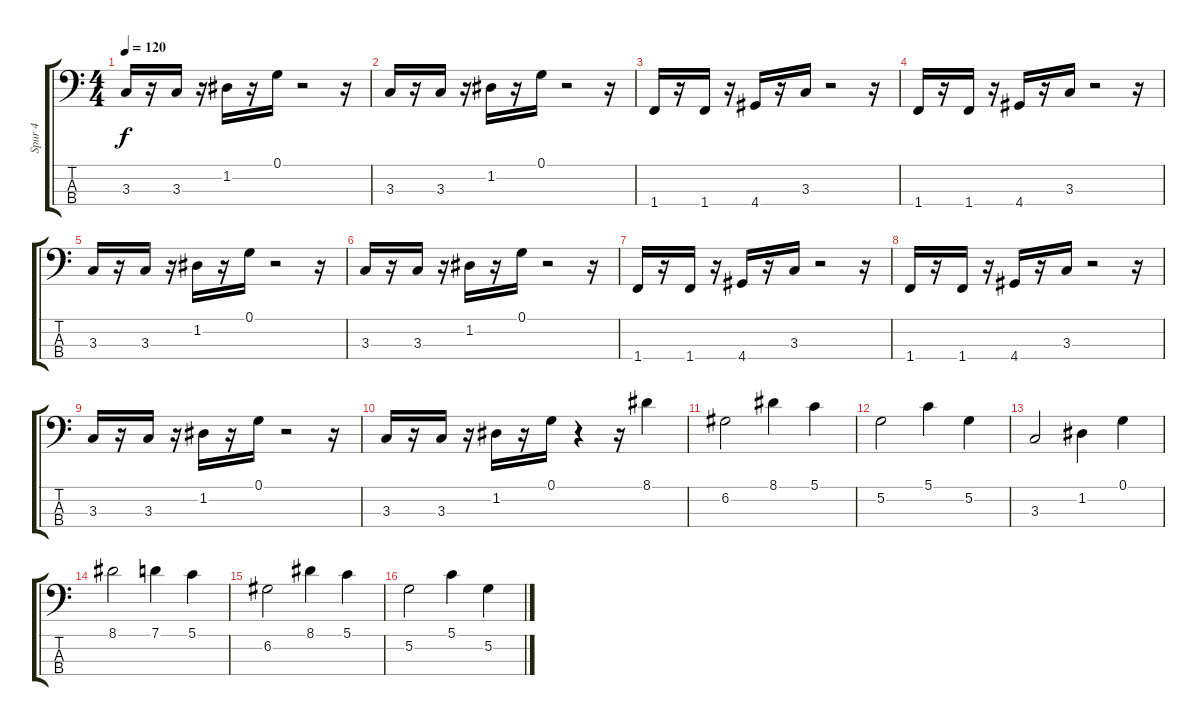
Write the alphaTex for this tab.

\track ("Spur 4" "Spur 4") {instrument fretlessbass}
\staff {score tabs}
\tuning (G2 D2 A1 E1) {hide}
\ts (4 4)
\tempo 120
\clef f4
\ks c
3.3.16{dy f} r.16 3.3.16 r.16 1.2.16 r.16 0.1.16 r.2 r.16 |
3.3.16 r.16 3.3.16 r.16 1.2.16 r.16 0.1.16 r.2 r.16 |
1.4.16 r.16 1.4.16 r.16 4.4.16 r.16 3.3.16 r.2 r.16 |
1.4.16 r.16 1.4.16 r.16 4.4.16 r.16 3.3.16 r.2 r.16 |
3.3.16 r.16 3.3.16 r.16 1.2.16 r.16 0.1.16 r.2 r.16 |
3.3.16 r.16 3.3.16 r.16 1.2.16 r.16 0.1.16 r.2 r.16 |
1.4.16 r.16 1.4.16 r.16 4.4.16 r.16 3.3.16 r.2 r.16 |
1.4.16 r.16 1.4.16 r.16 4.4.16 r.16 3.3.16 r.2 r.16 |
3.3.16 r.16 3.3.16 r.16 1.2.16 r.16 0.1.16 r.2 r.16 |
3.3.16 r.16 3.3.16 r.16 1.2.16 r.16 0.1.16 r.4 r.16 8.1.4 |
6.2.2 8.1.4 5.1.4 |
5.2.2 5.1.4 5.2.4 |
3.3.2 1.2.4 0.1.4 |
8.1.2 7.1.4 5.1.4 |
6.2.2 8.1.4 5.1.4 |
5.2.2 5.1.4 5.2.4
